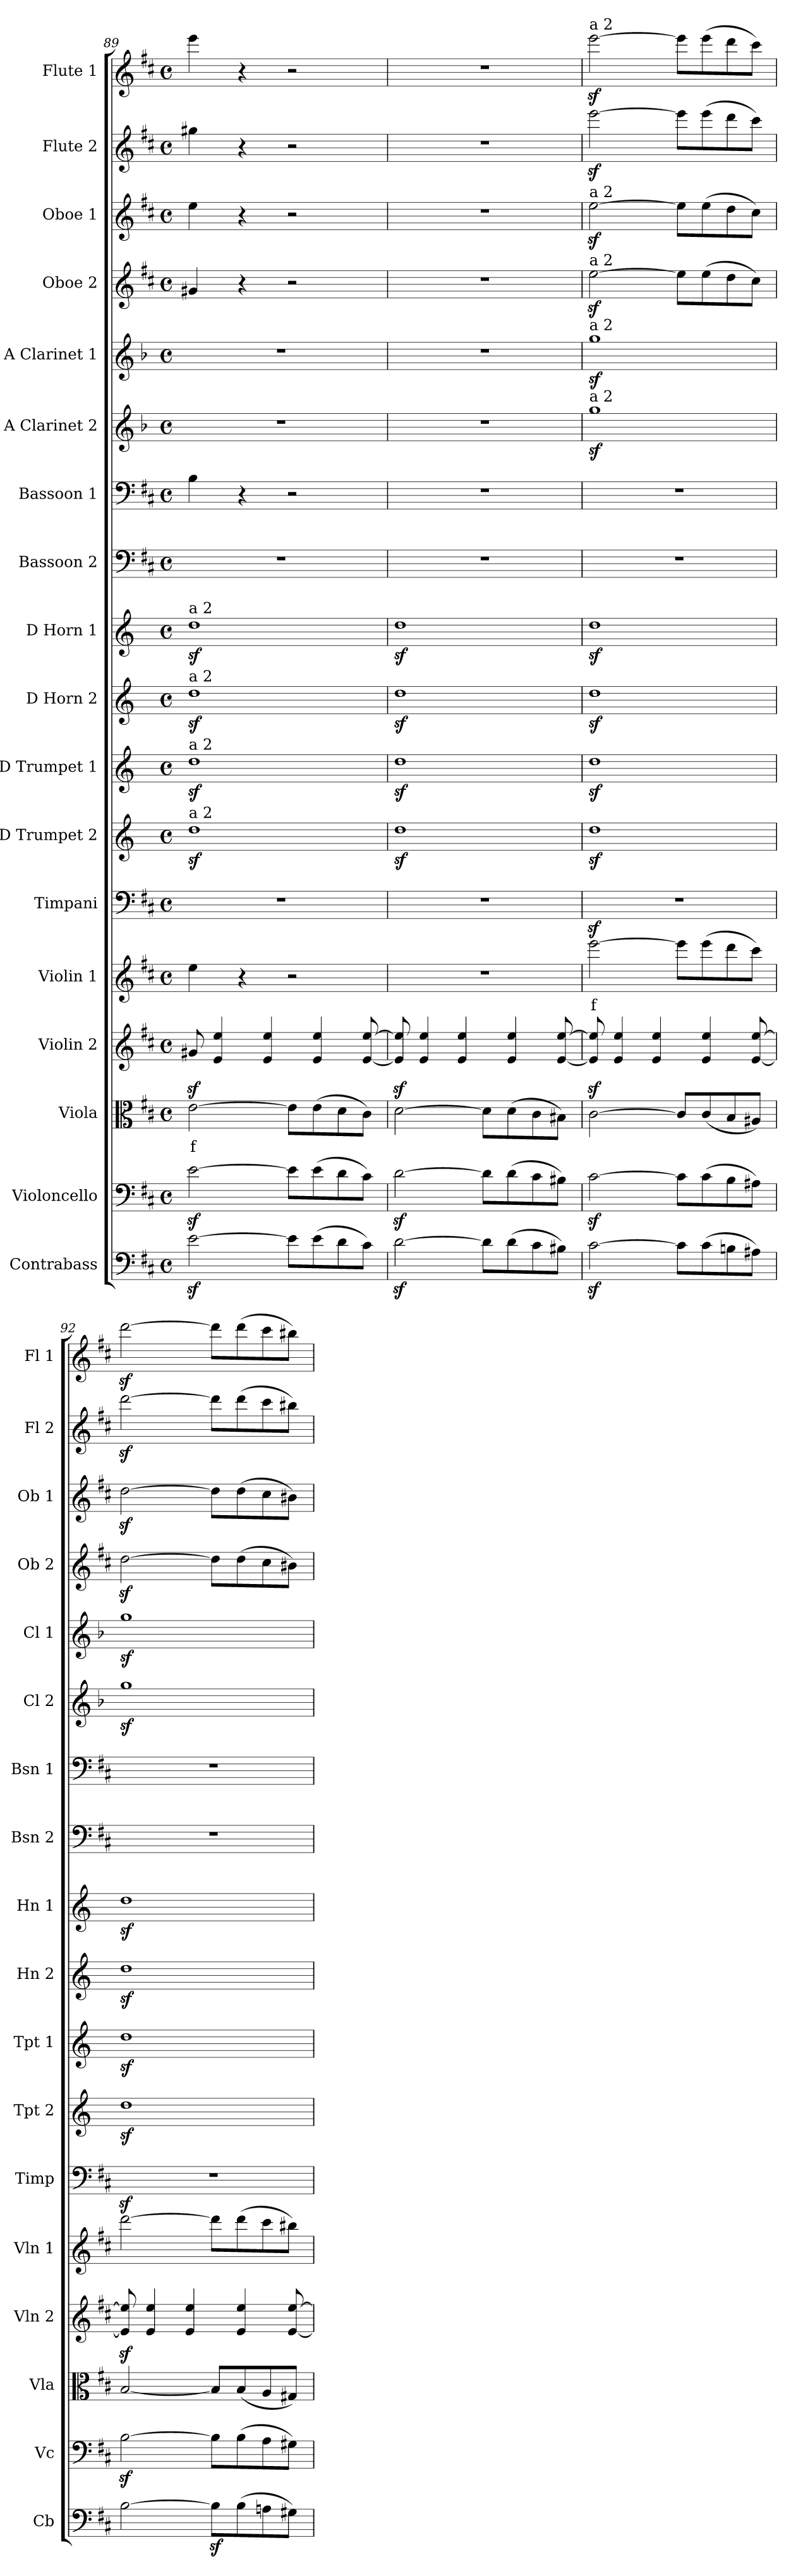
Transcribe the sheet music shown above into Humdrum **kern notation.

**kern	**kern	**kern	**text	**kern	**kern	**text	**kern	**kern	**kern	**kern	**kern	**kern	**kern	**kern	**kern	**kern	**kern	**kern	**kern
*part18	*part17	*part16	*part16	*part15	*part14	*part14	*part13	*part12	*part11	*part10	*part9	*part8	*part7	*part6	*part5	*part4	*part3	*part2	*part1
*staff18	*staff17	*staff16	*staff16	*staff15	*staff14	*staff14	*staff13	*staff12	*staff11	*staff10	*staff9	*staff8	*staff7	*staff6	*staff5	*staff4	*staff3	*staff2	*staff1
*I"Contrabass	*I"Violoncello	*I"Viola	*	*I"Violin 2	*I"Violin 1	*	*I"Timpani	*I"D Trumpet 2	*I"D Trumpet 1	*I"D Horn 2	*I"D Horn 1	*I"Bassoon 2	*I"Bassoon 1	*I"A Clarinet 2	*I"A Clarinet 1	*I"Oboe 2	*I"Oboe 1	*I"Flute 2	*I"Flute 1
*I'Cb	*I'Vc	*I'Vla	*	*I'Vln 2	*I'Vln 1	*	*I'Timp	*I'Tpt 2	*I'Tpt 1	*I'Hn 2	*I'Hn 1	*I'Bsn 2	*I'Bsn 1	*I'Cl 2	*I'Cl 1	*I'Ob 2	*I'Ob 1	*I'Fl 2	*I'Fl 1
*clefF4	*clefF4	*clefC3	*	*clefG2	*clefG2	*	*clefF4	*clefG2	*clefG2	*clefG2	*clefG2	*clefF4	*clefF4	*clefG2	*clefG2	*clefG2	*clefG2	*clefG2	*clefG2
*ITrd7c12	*	*	*	*	*	*	*	*ITrd-1c-2	*ITrd-1c-2	*ITrd6c10	*ITrd6c10	*	*	*ITrd2c3	*ITrd2c3	*	*	*	*
*k[f#c#]	*k[f#c#]	*k[f#c#]	*	*k[f#c#]	*k[f#c#]	*	*k[f#c#]	*k[f#c#]	*k[f#c#]	*k[f#c#]	*k[f#c#]	*k[f#c#]	*k[f#c#]	*k[f#c#]	*k[f#c#]	*k[f#c#]	*k[f#c#]	*k[f#c#]	*k[f#c#]
*M4/4	*M4/4	*M4/4	*	*M4/4	*M4/4	*	*M4/4	*M4/4	*M4/4	*M4/4	*M4/4	*M4/4	*M4/4	*M4/4	*M4/4	*M4/4	*M4/4	*M4/4	*M4/4
*met(c)	*met(c)	*met(c)	*	*met(c)	*met(c)	*	*met(c)	*met(c)	*met(c)	*met(c)	*met(c)	*met(c)	*met(c)	*met(c)	*met(c)	*met(c)	*met(c)	*met(c)	*met(c)
=89	=89	=89	=89	=89	=89	=89	=89	=89	=89	=89	=89	=89	=89	=89	=89	=89	=89	=89	=89
!	!	!	!	!	!	!	!	!	!	!	!LO:TX:a:t=a 2	!	!	!	!	!	!	!	!
!	!	!	!	!	!	!	!	!	!	!LO:TX:a:t=a 2	!	!	!	!	!	!	!	!	!
!	!	!	!	!	!	!	!	!	!LO:TX:a:t=a 2	!	!	!	!	!	!	!	!	!	!
!	!	!	!	!	!	!	!	!LO:TX:a:t=a 2	!	!	!	!	!	!	!	!	!	!	!
!	!	!	!LO:LY:b:color=#FF0000	!	!	!	!	!	!	!	!	!	!	!	!	!	!	!	!
[2Ez<\	[2ez<\	[2ez<\	f	8g#X/	4ee\	.	1r	1eez<	1eez<	1ez<	1ez<	1r	4B\	1r	1r	4g#X/	4ee\	4gg#X\	4eee\
.	.	.	.	4e/ 4ee/	.	.	.	.	.	.	.	.	.	.	.	.	.	.	.
.	.	.	.	.	4r	.	.	.	.	.	.	.	4r	.	.	4r	4r	4r	4r
.	.	.	.	4e/ 4ee/	.	.	.	.	.	.	.	.	.	.	.	.	.	.	.
8E\L]	8e\L]	8e\L]	.	.	2r	.	.	.	.	.	.	.	2r	.	.	2r	2r	2r	2r
(8E\	(8e\	(8e\	.	4e/ 4ee/	.	.	.	.	.	.	.	.	.	.	.	.	.	.	.
8D\	8d\	8d\	.	.	.	.	.	.	.	.	.	.	.	.	.	.	.	.	.
8C#\J)	8c#\J)	8c#\J)	.	[8e/ [8ee/	.	.	.	.	.	.	.	.	.	.	.	.	.	.	.
=90	=90	=90	=90	=90	=90	=90	=90	=90	=90	=90	=90	=90	=90	=90	=90	=90	=90	=90	=90
[2Dz<\	[2dz<\	[2dz<\	.	8e/] 8ee/]	1r	.	1r	1eez<	1eez<	1ez<	1ez<	1r	1r	1r	1r	1r	1r	1r	1r
.	.	.	.	4e/ 4ee/	.	.	.	.	.	.	.	.	.	.	.	.	.	.	.
.	.	.	.	4e/ 4ee/	.	.	.	.	.	.	.	.	.	.	.	.	.	.	.
8D\L]	8d\L]	8d\L]	.	.	.	.	.	.	.	.	.	.	.	.	.	.	.	.	.
(8D\	(8d\	(8d\	.	4e/ 4ee/	.	.	.	.	.	.	.	.	.	.	.	.	.	.	.
8C#\	8c#\	8c#\	.	.	.	.	.	.	.	.	.	.	.	.	.	.	.	.	.
8BB#X\J)	8B#X\J)	8B#X\J)	.	[8e/ [8ee/	.	.	.	.	.	.	.	.	.	.	.	.	.	.	.
=91	=91	=91	=91	=91	=91	=91	=91	=91	=91	=91	=91	=91	=91	=91	=91	=91	=91	=91	=91
!	!	!	!	!	!	!	!	!	!	!	!	!	!	!	!	!	!	!	!LO:TX:a:t=a 2
!	!	!	!	!	!	!	!	!	!	!	!	!	!	!	!	!	!LO:TX:a:t=a 2	!	!
!	!	!	!	!	!	!	!	!	!	!	!	!	!	!	!	!LO:TX:a:t=a 2	!	!	!
!	!	!	!	!	!	!	!	!	!	!	!	!	!	!	!LO:TX:a:t=a 2	!	!	!	!
!	!	!	!	!	!	!	!	!	!	!	!	!	!	!LO:TX:a:t=a 2	!	!	!	!	!
!	!	!	!	!	!	!LO:LY:b:color=#FF0000	!	!	!	!	!	!	!	!	!	!	!	!	!
[2C#z<\	[2c#z<\	[2c#z<\	.	8e/] 8ee/]	[2eeez<\	f	1r	1eez<	1eez<	1ez<	1ez<	1r	1r	1eez<	1eez<	[2eez<\	[2eez<\	[2eeez<\	[2eeez<\
.	.	.	.	4e/ 4ee/	.	.	.	.	.	.	.	.	.	.	.	.	.	.	.
.	.	.	.	4e/ 4ee/	.	.	.	.	.	.	.	.	.	.	.	.	.	.	.
8C#\L]	8c#\L]	8c#/L]	.	.	8eee\L]	.	.	.	.	.	.	.	.	.	.	8ee\L]	8ee\L]	8eee\L]	8eee\L]
(8C#\	(8c#\	(8c#/	.	4e/ 4ee/	(8eee\	.	.	.	.	.	.	.	.	.	.	(8ee\	(8ee\	(8eee\	(8eee\
8BBn\	8B\	8B/	.	.	8ddd\	.	.	.	.	.	.	.	.	.	.	8dd\	8dd\	8ddd\	8ddd\
8AA#X\J)	8A#X\J)	8A#X/J)	.	[8e/ [8ee/	8ccc#\J)	.	.	.	.	.	.	.	.	.	.	8cc#\J)	8cc#\J)	8ccc#\J)	8ccc#\J)
!!LO:PB:g=z
=92	=92	=92	=92	=92	=92	=92	=92	=92	=92	=92	=92	=92	=92	=92	=92	=92	=92	=92	=92
[2BB\	[2Bz<\	[2Bz</	.	8e/] 8ee/]	[2dddz<\	.	1r	1eez<	1eez<	1ez<	1ez<	1r	1r	1eez<	1eez<	[2ddz<\	[2ddz<\	[2dddz<\	[2dddz<\
.	.	.	.	4e/ 4ee/	.	.	.	.	.	.	.	.	.	.	.	.	.	.	.
.	.	.	.	4e/ 4ee/	.	.	.	.	.	.	.	.	.	.	.	.	.	.	.
8BBz<\L]	8B\L]	8B/L]	.	.	8ddd\L]	.	.	.	.	.	.	.	.	.	.	8dd\L]	8dd\L]	8ddd\L]	8ddd\L]
(8BB\	(8B\	(8B/	.	4e/ 4ee/	(8ddd\	.	.	.	.	.	.	.	.	.	.	(8dd\	(8dd\	(8ddd\	(8ddd\
8AAn\	8A\	8A/	.	.	8ccc#\	.	.	.	.	.	.	.	.	.	.	8cc#\	8cc#\	8ccc#\	8ccc#\
8GG#X\J)	8G#X\J)	8G#X/J)	.	[8e/ [8ee/	8bb#X\J)	.	.	.	.	.	.	.	.	.	.	8b#X\J)	8b#X\J)	8bb#X\J)	8bb#X\J)
=	=	=	=	=	=	=	=	=	=	=	=	=	=	=	=	=	=	=	=
*-	*-	*-	*-	*-	*-	*-	*-	*-	*-	*-	*-	*-	*-	*-	*-	*-	*-	*-	*-
